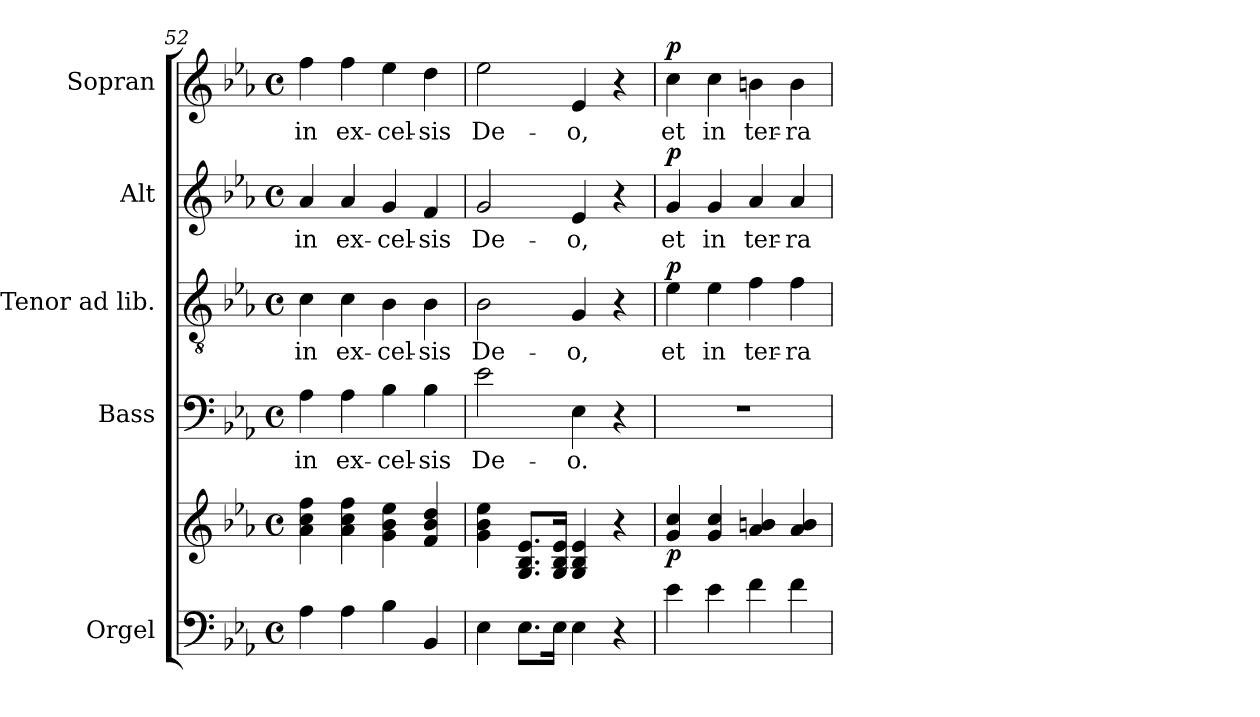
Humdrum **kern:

**kern	**kern	**dynam	**kern	**text	**kern	**text	**dynam	**kern	**text	**dynam	**kern	**text	**dynam
*part5	*part5	*part5	*part4	*part4	*part3	*part3	*part3	*part2	*part2	*part2	*part1	*part1	*part1
*staff6	*staff5	*staff5/6	*staff4	*staff4	*staff3	*staff3	*staff3	*staff2	*staff2	*staff2	*staff1	*staff1	*staff1
*I"Orgel	*	*	*I"Bass	*	*I"Tenor ad lib.	*	*	*I"Alt	*	*	*I"Sopran	*	*
*	*	*	*I'B.	*	*I'T.	*	*	*I'A.	*	*	*I'S.	*	*
*clefF4	*clefG2	*	*clefF4	*	*clefGv2	*	*	*clefG2	*	*	*clefG2	*	*
*k[b-e-a-]	*k[b-e-a-]	*	*k[b-e-a-]	*	*k[b-e-a-]	*	*	*k[b-e-a-]	*	*	*k[b-e-a-]	*	*
*E-:	*E-:	*	*E-:	*	*E-:	*	*	*E-:	*	*	*E-:	*	*
*M4/4	*M4/4	*	*M4/4	*	*M4/4	*	*	*M4/4	*	*	*M4/4	*	*
*met(c)	*met(c)	*	*met(c)	*	*met(c)	*	*	*met(c)	*	*	*met(c)	*	*
=52	=52	=52	=52	=52	=52	=52	=52	=52	=52	=52	=52	=52	=52
!	!	!	!	!LO:LY:b	!	!LO:LY:b	!	!	!LO:LY:b	!	!	!LO:LY:b	!
4A-\	4a-\ 4cc\ 4ff\	.	4A-\	in	4c\	in	.	4a-/	in	.	4ff\	in	.
!	!	!	!	!LO:LY:b	!	!LO:LY:b	!	!	!LO:LY:b	!	!	!LO:LY:b	!
4A-\	4a-\ 4cc\ 4ff\	.	4A-\	ex-	4c\	ex-	.	4a-/	ex-	.	4ff\	ex-	.
!	!	!	!	!LO:LY:b	!	!LO:LY:b	!	!	!LO:LY:b	!	!	!LO:LY:b	!
4B-\	4g\ 4b-\ 4ee-\	.	4B-\	-cel-	4B-\	-cel-	.	4g/	-cel-	.	4ee-\	-cel-	.
!	!	!	!	!LO:LY:b	!	!LO:LY:b	!	!	!LO:LY:b	!	!	!LO:LY:b	!
4BB-/	4f/ 4b-/ 4dd/	.	4B-\	-sis	4B-\	-sis	.	4f/	-sis	.	4dd\	-sis	.
=53	=53	=53	=53	=53	=53	=53	=53	=53	=53	=53	=53	=53	=53
!	!	!	!	!LO:LY:b	!	!LO:LY:b	!	!	!LO:LY:b	!	!	!LO:LY:b	!
4E-\	4g\ 4b-\ 4ee-\	.	2e-\	De-	2B-\	De-	.	2g/	De-	.	2ee-\	De-	.
8.E-\L	8.G/ 8.B-/ 8.e-/L	.	.	.	.	.	.	.	.	.	.	.	.
16E-\Jk	16G/ 16B-/ 16e-/Jk	.	.	.	.	.	.	.	.	.	.	.	.
!	!	!	!	!LO:LY:b	!	!LO:LY:b	!	!	!LO:LY:b	!	!	!LO:LY:b	!
4E-\	4G/ 4B-/ 4e-/	.	4E-\	-o.	4G/	-o,	.	4e-/	-o,	.	4e-/	-o,	.
4r	4r	.	4r	.	4r	.	.	4r	.	.	4r	.	.
=54	=54	=54	=54	=54	=54	=54	=54	=54	=54	=54	=54	=54	=54
!	!	!LO:DY:b	!	!	!	!LO:LY:b	!LO:DY:a	!	!LO:LY:b	!LO:DY:a	!	!LO:LY:b	!LO:DY:a
4e-\	4g/ 4cc/	p	1r	.	4e-\	et	p	4g/	et	p	4cc\	et	p
!	!	!	!	!	!	!LO:LY:b	!	!	!LO:LY:b	!	!	!LO:LY:b	!
4e-\	4g/ 4cc/	.	.	.	4e-\	in	.	4g/	in	.	4cc\	in	.
!	!	!	!	!	!	!LO:LY:b	!	!	!LO:LY:b	!	!	!LO:LY:b	!
4f\	4a-/ 4bn/	.	.	.	4f\	ter-	.	4a-/	ter-	.	4bn\	ter-	.
!	!	!	!	!	!	!LO:LY:b	!	!	!LO:LY:b	!	!	!LO:LY:b	!
4f\	4a-/ 4b/	.	.	.	4f\	-ra	.	4a-/	-ra	.	4b\	-ra	.
=	=	=	=	=	=	=	=	=	=	=	=	=	=
*-	*-	*-	*-	*-	*-	*-	*-	*-	*-	*-	*-	*-	*-
